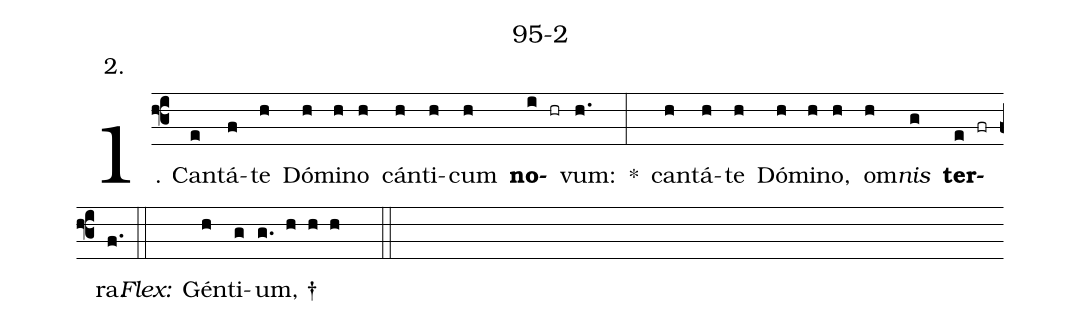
name: 95-2;
annotation: 2.;
%%
(f3)1. Can(e)tá(f)te(h) Dó(h)mi(h)no(h) cán(h)ti(h)cum(h) <b>no</b>(i hr)vum:(h.) *(:) can(h)tá(h)te(h) Dó(h)mi(h)no,(h) om(h)<i>nis</i>(g) <b>ter</b>(e fr)ra.(f.) (::)
<i>Flex:</i>()  Gén(h)ti(g)um, †(g. h h h  ::)
